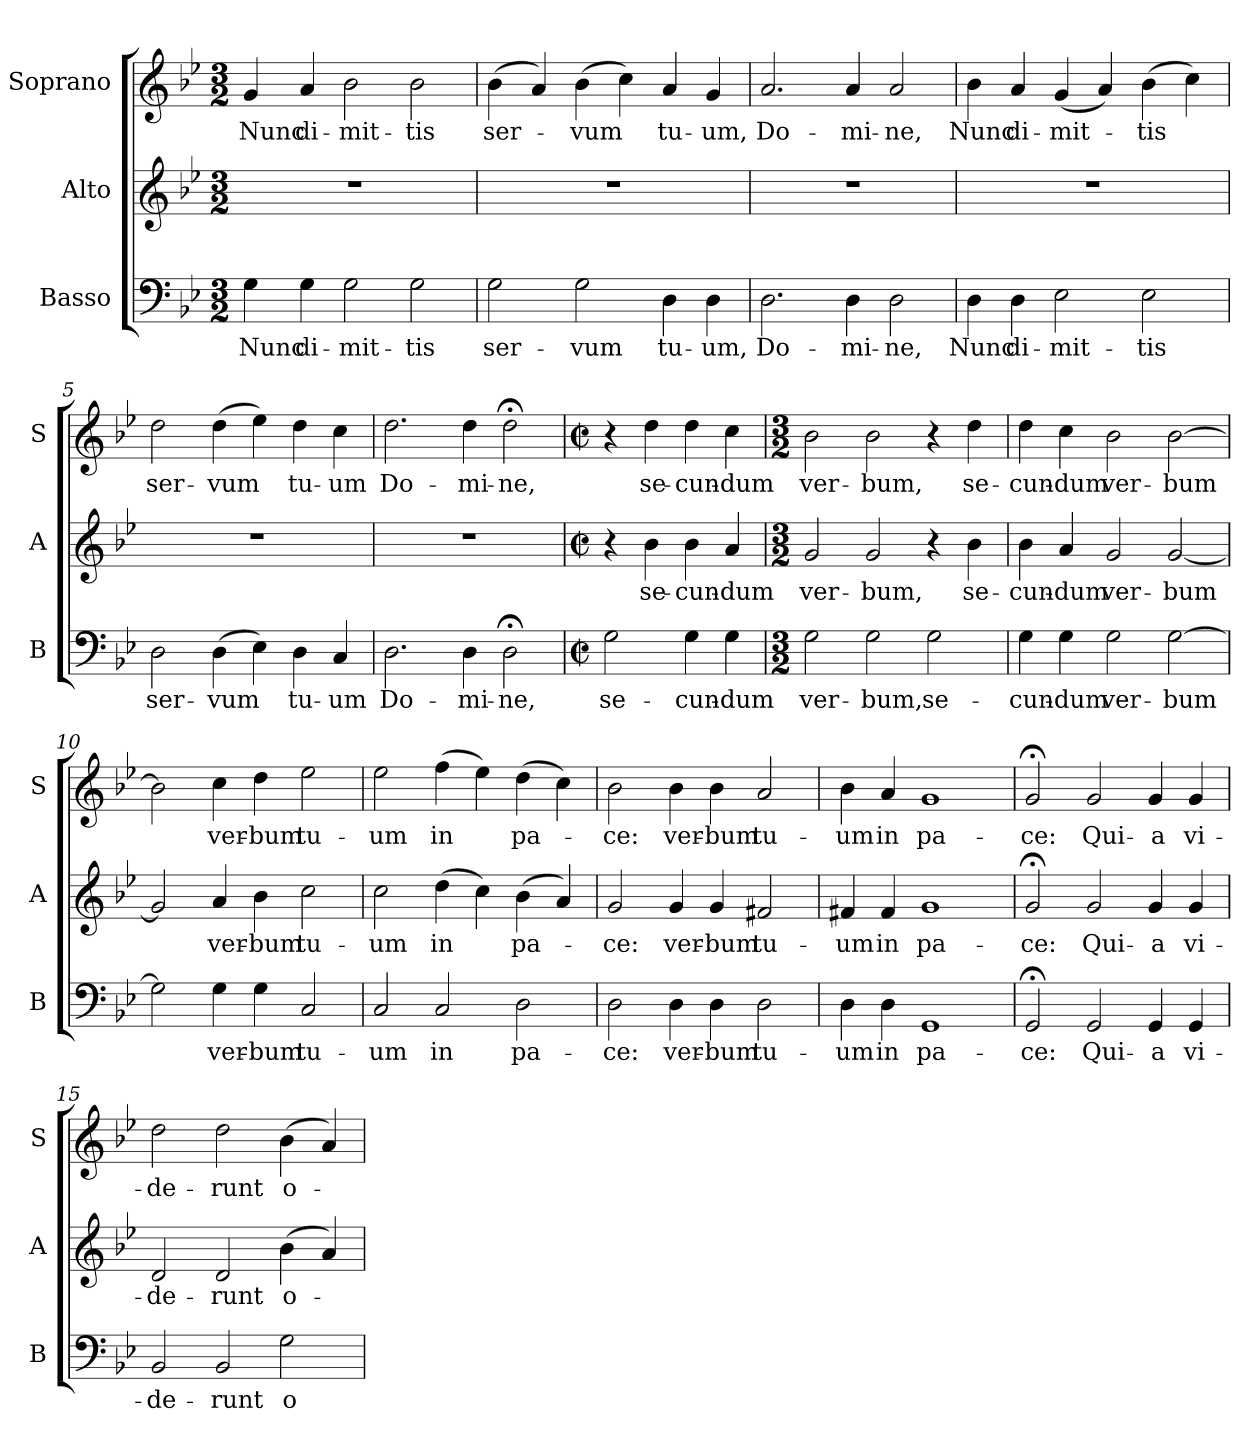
**kern	**text	**kern	**text	**kern	**text
*part3	*part3	*part2	*part2	*part1	*part1
*staff3	*staff3	*staff2	*staff2	*staff1	*staff1
*I"Basso	*	*I"Alto	*	*I"Soprano	*
*I'B	*	*I'A	*	*I'S	*
!!LO:PB:g=z
*stria5	*	*stria5	*	*stria5	*
*clefF4	*	*clefG2	*	*clefG2	*
*k[b-e-]	*	*k[b-e-]	*	*k[b-e-]	*
*B-:	*	*B-:	*	*B-:	*
*M3/2	*	*M3/2	*	*M3/2	*
=1	=1	=1	=1	=1	=1
!	!LO:LY:b:cj	!LO:N:vis=1	!	!	!LO:LY:b:cj
4G\	Nunc	1.r	.	4g/	Nunc
!	!LO:LY:b:cj	!	!	!	!LO:LY:b:cj
4G\	di-	.	.	4a/	di-
!	!LO:LY:b:cj	!	!	!	!LO:LY:b:cj
2G\	-mit-	.	.	2b-\	-mit-
!	!LO:LY:b:cj	!	!	!	!LO:LY:b:cj
2G\	-tis	.	.	2b-\	-tis
=2	=2	=2	=2	=2	=2
!	!LO:LY:b:cj	!LO:N:vis=1	!	!	!LO:LY:b:cj
2G\	ser-	1.r	.	(>4b-\	ser-
.	.	.	.	4a/)	.
!	!LO:LY:b:cj	!	!	!	!LO:LY:b
2G\	-vum	.	.	(>4b-\	-vum
.	.	.	.	4cc\)	.
!	!LO:LY:b:cj	!	!	!	!LO:LY:b:cj
4D\	tu-	.	.	4a/	tu-
!	!LO:LY:b:cj	!	!	!	!LO:LY:b:cj
4D\	-um,	.	.	4g/	-um,
=3	=3	=3	=3	=3	=3
!	!LO:LY:b:cj	!LO:N:vis=1	!	!	!LO:LY:b:cj
2.D\	Do-	1.r	.	2.a/	Do-
!	!LO:LY:b:cj	!	!	!	!LO:LY:b:cj
4D\	-mi-	.	.	4a/	-mi-
!	!LO:LY:b:cj	!	!	!	!LO:LY:b:cj
2D\	-ne,	.	.	2a/	-ne,
=4	=4	=4	=4	=4	=4
!	!LO:LY:b:cj	!LO:N:vis=1	!	!	!LO:LY:b:cj
4D\	Nunc	1.r	.	4b-\	Nunc
!	!LO:LY:b:cj	!	!	!	!LO:LY:b:cj
4D\	di-	.	.	4a/	di-
!	!LO:LY:b:cj	!	!	!	!LO:LY:b
2E-\	-mit-	.	.	(<4g/	-mit-
.	.	.	.	4a/)	.
!	!LO:LY:b:cj	!	!	!	!LO:LY:b:cj
2E-\	-tis	.	.	(>4b-\	-tis
.	.	.	.	4cc\)	.
!!LO:LB:g=z
=5	=5	=5	=5	=5	=5
!	!LO:LY:b:cj	!LO:N:vis=1	!	!	!LO:LY:b:cj
2D\	ser-	1.r	.	2dd\	ser-
!	!LO:LY:b	!	!	!	!LO:LY:b
(>4D\	-vum	.	.	(>4dd\	-vum
4E-\)	.	.	.	4ee-\)	.
!	!LO:LY:b	!	!	!	!LO:LY:b
4D\	tu-	.	.	4dd\	tu-
!	!LO:LY:b:rj	!	!	!	!LO:LY:b:rj
4C/	-um	.	.	4cc\	-um
=6	=6	=6	=6	=6	=6
!	!LO:LY:b:cj	!LO:N:vis=1	!	!	!LO:LY:b:cj
2.D\	Do-	1.r	.	2.dd\	Do-
!	!LO:LY:b	!	!	!	!LO:LY:b
4D\	-mi-	.	.	4dd\	-mi-
!	!LO:LY:b:rj	!	!	!	!LO:LY:b:rj
2D;<\	-ne,	.	.	2dd;<\	-ne,
=7	=7	=7	=7	=7	=7
*M2/2	*	*M2/2	*	*M2/2	*
*met(c|)	*	*met(c|)	*	*met(c|)	*
!	!LO:LY:b:cj	!	!	!	!
2G\	se-	4r	.	4r	.
!	!	!	!LO:LY:b	!	!LO:LY:b
.	.	4b-\	se-	4dd\	se-
!	!LO:LY:b	!	!LO:LY:b:cj	!	!LO:LY:b:cj
4G\	-cun-	4b-\	-cun-	4dd\	-cun-
!	!LO:LY:b:rj	!	!LO:LY:b:rj	!	!LO:LY:b:rj
4G\	-dum	4a/	-dum	4cc\	-dum
=8	=8	=8	=8	=8	=8
*M3/2	*	*M3/2	*	*M3/2	*
!	!LO:LY:b:cj	!	!LO:LY:b:cj	!	!LO:LY:b:cj
2G\	ver-	2g/	ver-	2b-\	ver-
!	!LO:LY:b:cj	!	!LO:LY:b:cj	!	!LO:LY:b:cj
2G\	-bum,	2g/	-bum,	2b-\	-bum,
!	!LO:LY:b:cj	!	!	!	!
2G\	se-	4r	.	4r	.
!	!	!	!LO:LY:b:cj	!	!LO:LY:b:cj
.	.	4b-\	se-	4dd\	se-
=9	=9	=9	=9	=9	=9
!	!LO:LY:b	!	!LO:LY:b	!	!LO:LY:b
4G\	-cun-	4b-\	-cun-	4dd\	-cun-
!	!LO:LY:b:rj	!	!LO:LY:b:rj	!	!LO:LY:b:rj
4G\	-dum	4a/	-dum	4cc\	-dum
!	!LO:LY:b:cj	!	!LO:LY:b:cj	!	!LO:LY:b:cj
2G\	ver-	2g/	ver-	2b-\	ver-
!	!LO:LY:b	!	!LO:LY:b	!	!LO:LY:b
[<2G\	-bum	[>2g/	-bum	[<2b-\	-bum
!!LO:LB:g=z
=10	=10	=10	=10	=10	=10
2G\]	.	2g/]	.	2b-\]	.
!	!LO:LY:b	!	!LO:LY:b	!	!LO:LY:b
4G\	ver-	4a/	ver-	4cc\	ver-
!	!LO:LY:b:rj	!	!LO:LY:b:rj	!	!LO:LY:b:rj
4G\	-bum	4b-\	-bum	4dd\	-bum
!	!LO:LY:b:cj	!	!LO:LY:b:cj	!	!LO:LY:b:cj
2C/	tu-	2cc\	tu-	2ee-\	tu-
=11	=11	=11	=11	=11	=11
!	!LO:LY:b:cj	!	!LO:LY:b:cj	!	!LO:LY:b:cj
2C/	-um	2cc\	-um	2ee-\	-um
!	!LO:LY:b:cj	!	!LO:LY:b:cj	!	!LO:LY:b:cj
2C/	in	(>4dd\	in	(>4ff\	in
.	.	4cc\)	.	4ee-\)	.
!	!LO:LY:b:cj	!	!LO:LY:b:cj	!	!LO:LY:b:cj
2D\	pa-	(>4b-\	pa-	(>4dd\	pa-
.	.	4a/)	.	4cc\)	.
=12	=12	=12	=12	=12	=12
!	!LO:LY:b:cj	!	!LO:LY:b:cj	!	!LO:LY:b:cj
2D\	-ce:	2g/	-ce:	2b-\	-ce:
!	!LO:LY:b	!	!LO:LY:b	!	!LO:LY:b
4D\	ver-	4g/	ver-	4b-\	ver-
!	!LO:LY:b:rj	!	!LO:LY:b:rj	!	!LO:LY:b:rj
4D\	-bum	4g/	-bum	4b-\	-bum
!	!LO:LY:b:cj	!	!LO:LY:b:cj	!	!LO:LY:b:cj
2D\	tu-	2f#X/	tu-	2a/	tu-
=13	=13	=13	=13	=13	=13
!	!LO:LY:b:cj	!	!LO:LY:b:cj	!	!LO:LY:b:cj
4D\	-um	4f#X/	-um	4b-\	-um
!	!LO:LY:b:cj	!	!LO:LY:b:cj	!	!LO:LY:b:cj
4D\	in	4f#/	in	4a/	in
!	!LO:LY:b:cj	!	!LO:LY:b:cj	!	!LO:LY:b:cj
1GG	pa-	1g	pa-	1g	pa-
=14	=14	=14	=14	=14	=14
!	!LO:LY:b:cj	!	!LO:LY:b:cj	!	!LO:LY:b:cj
2GG;</	-ce:	2g;</	-ce:	2g;</	-ce:
!	!LO:LY:b:cj	!	!LO:LY:b:cj	!	!LO:LY:b:cj
2GG/	Qui-	2g/	Qui-	2g/	Qui-
!	!LO:LY:b:cj	!	!LO:LY:b:cj	!	!LO:LY:b:cj
4GG/	-a	4g/	-a	4g/	-a
!	!LO:LY:b:cj	!	!LO:LY:b:cj	!	!LO:LY:b:cj
4GG/	vi-	4g/	vi-	4g/	vi-
!!LO:PB:g=z
=15	=15	=15	=15	=15	=15
!	!LO:LY:b:cj	!	!LO:LY:b:cj	!	!LO:LY:b:cj
2BB-/	-de-	2d/	-de-	2dd\	-de-
!	!LO:LY:b:cj	!	!LO:LY:b:cj	!	!LO:LY:b:cj
2BB-/	-runt	2d/	-runt	2dd\	-runt
!	!LO:LY:b:cj	!	!LO:LY:b:cj	!	!LO:LY:b:cj
2G\	o-	(>4b-\	o-	(>4b-\	o-
.	.	4a/)	.	4a/)	.
=	=	=	=	=	=
*-	*-	*-	*-	*-	*-
